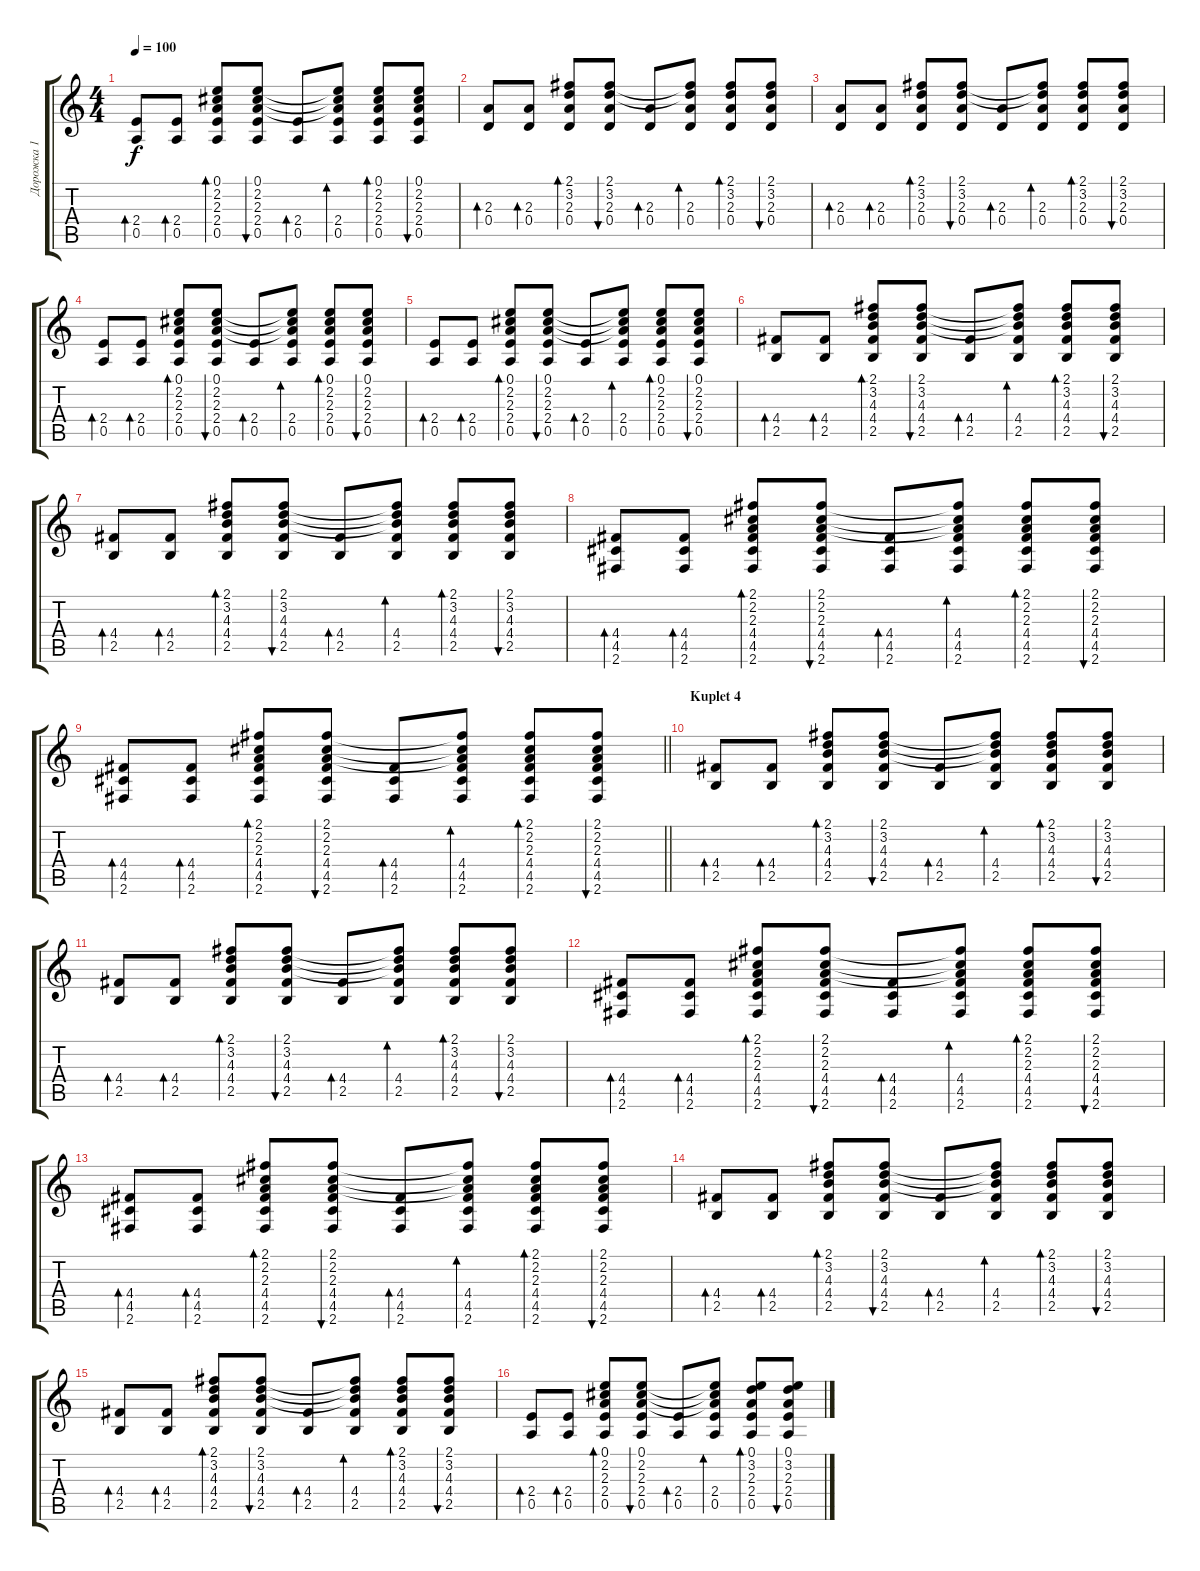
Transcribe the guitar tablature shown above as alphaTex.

\track ("Дорожка 1" "Дорожка 1") {instrument acousticguitarsteel}
\staff {score tabs}
\tuning (E4 B3 G3 D3 A2 E2) {hide}
\ts (4 4)
\tempo 100
\clef g2
\ks c
(2.4 0.5).8{bd 60 dy f} (2.4 0.5).8{bd 60} (0.1 2.2 2.3 2.4 0.5).8{bd 60} (0.1 2.2 2.3 2.4 0.5).8{bu 60} (2.4 0.5).8{bd 60} (0.1{t} 2.2{t} 2.3{t} 2.4 0.5).8{bd 60} (0.1 2.2 2.3 2.4 0.5).8{bd 60} (0.1 2.2 2.3 2.4 0.5).8{bu 60} |
(2.3 0.4).8{bd 60} (2.3 0.4).8{bd 60} (2.1 3.2 2.3 0.4).8{bd 60} (2.1 3.2 2.3 0.4).8{bu 60} (2.3 0.4).8{bd 60} (2.1{t} 3.2{t} 2.3 0.4).8{bd 60} (2.1 3.2 2.3 0.4).8{bd 60} (2.1 3.2 2.3 0.4).8{bu 60} |
(2.3 0.4).8{bd 60} (2.3 0.4).8{bd 60} (2.1 3.2 2.3 0.4).8{bd 60} (2.1 3.2 2.3 0.4).8{bu 60} (2.3 0.4).8{bd 60} (2.1{t} 3.2{t} 2.3 0.4).8{bd 60} (2.1 3.2 2.3 0.4).8{bd 60} (2.1 3.2 2.3 0.4).8{bu 60} |
(2.4 0.5).8{bd 60} (2.4 0.5).8{bd 60} (0.1 2.2 2.3 2.4 0.5).8{bd 60} (0.1 2.2 2.3 2.4 0.5).8{bu 60} (2.4 0.5).8{bd 60} (0.1{t} 2.2{t} 2.3{t} 2.4 0.5).8{bd 60} (0.1 2.2 2.3 2.4 0.5).8{bd 60} (0.1 2.2 2.3 2.4 0.5).8{bu 60} |
(2.4 0.5).8{bd 60} (2.4 0.5).8{bd 60} (0.1 2.2 2.3 2.4 0.5).8{bd 60} (0.1 2.2 2.3 2.4 0.5).8{bu 60} (2.4 0.5).8{bd 60} (0.1{t} 2.2{t} 2.3{t} 2.4 0.5).8{bd 60} (0.1 2.2 2.3 2.4 0.5).8{bd 60} (0.1 2.2 2.3 2.4 0.5).8{bu 60} |
(4.4 2.5).8{bd 60} (4.4 2.5).8{bd 60} (2.1 3.2 4.3 4.4 2.5).8{bd 60} (2.1 3.2 4.3 4.4 2.5).8{bu 60} (4.4 2.5).8{bd 60} (2.1{t} 3.2{t} 4.3{t} 4.4 2.5).8{bd 60} (2.1 3.2 4.3 4.4 2.5).8{bd 60} (2.1 3.2 4.3 4.4 2.5).8{bu 60} |
(4.4 2.5).8{bd 60} (4.4 2.5).8{bd 60} (2.1 3.2 4.3 4.4 2.5).8{bd 60} (2.1 3.2 4.3 4.4 2.5).8{bu 60} (4.4 2.5).8{bd 60} (2.1{t} 3.2{t} 4.3{t} 4.4 2.5).8{bd 60} (2.1 3.2 4.3 4.4 2.5).8{bd 60} (2.1 3.2 4.3 4.4 2.5).8{bu 60} |
(4.4 4.5 2.6).8{bd 60} (4.4 4.5 2.6).8{bd 60} (2.1 2.2 2.3 4.4 4.5 2.6).8{bd 60} (2.1 2.2 2.3 4.4 4.5 2.6).8{bu 60} (4.4 4.5 2.6).8{bd 60} (2.1{t} 2.2{t} 2.3{t} 4.4 4.5 2.6).8{bd 60} (2.1 2.2 2.3 4.4 4.5 2.6).8{bd 60} (2.1 2.2 2.3 4.4 4.5 2.6).8{bu 60} |
\barLineRight lightlight
(4.4 4.5 2.6).8{bd 60} (4.4 4.5 2.6).8{bd 60} (2.1 2.2 2.3 4.4 4.5 2.6).8{bd 60} (2.1 2.2 2.3 4.4 4.5 2.6).8{bu 60} (4.4 4.5 2.6).8{bd 60} (2.1{t} 2.2{t} 2.3{t} 4.4 4.5 2.6).8{bd 60} (2.1 2.2 2.3 4.4 4.5 2.6).8{bd 60} (2.1 2.2 2.3 4.4 4.5 2.6).8{bu 60} |
\section ("" "Kuplet 4")
(4.4 2.5).8{bd 60} (4.4 2.5).8{bd 60} (2.1 3.2 4.3 4.4 2.5).8{bd 60} (2.1 3.2 4.3 4.4 2.5).8{bu 60} (4.4 2.5).8{bd 60} (2.1{t} 3.2{t} 4.3{t} 4.4 2.5).8{bd 60} (2.1 3.2 4.3 4.4 2.5).8{bd 60} (2.1 3.2 4.3 4.4 2.5).8{bu 60} |
(4.4 2.5).8{bd 60} (4.4 2.5).8{bd 60} (2.1 3.2 4.3 4.4 2.5).8{bd 60} (2.1 3.2 4.3 4.4 2.5).8{bu 60} (4.4 2.5).8{bd 60} (2.1{t} 3.2{t} 4.3{t} 4.4 2.5).8{bd 60} (2.1 3.2 4.3 4.4 2.5).8{bd 60} (2.1 3.2 4.3 4.4 2.5).8{bu 60} |
(4.4 4.5 2.6).8{bd 60} (4.4 4.5 2.6).8{bd 60} (2.1 2.2 2.3 4.4 4.5 2.6).8{bd 60} (2.1 2.2 2.3 4.4 4.5 2.6).8{bu 60} (4.4 4.5 2.6).8{bd 60} (2.1{t} 2.2{t} 2.3{t} 4.4 4.5 2.6).8{bd 60} (2.1 2.2 2.3 4.4 4.5 2.6).8{bd 60} (2.1 2.2 2.3 4.4 4.5 2.6).8{bu 60} |
(4.4 4.5 2.6).8{bd 60} (4.4 4.5 2.6).8{bd 60} (2.1 2.2 2.3 4.4 4.5 2.6).8{bd 60} (2.1 2.2 2.3 4.4 4.5 2.6).8{bu 60} (4.4 4.5 2.6).8{bd 60} (2.1{t} 2.2{t} 2.3{t} 4.4 4.5 2.6).8{bd 60} (2.1 2.2 2.3 4.4 4.5 2.6).8{bd 60} (2.1 2.2 2.3 4.4 4.5 2.6).8{bu 60} |
(4.4 2.5).8{bd 60} (4.4 2.5).8{bd 60} (2.1 3.2 4.3 4.4 2.5).8{bd 60} (2.1 3.2 4.3 4.4 2.5).8{bu 60} (4.4 2.5).8{bd 60} (2.1{t} 3.2{t} 4.3{t} 4.4 2.5).8{bd 60} (2.1 3.2 4.3 4.4 2.5).8{bd 60} (2.1 3.2 4.3 4.4 2.5).8{bu 60} |
(4.4 2.5).8{bd 60} (4.4 2.5).8{bd 60} (2.1 3.2 4.3 4.4 2.5).8{bd 60} (2.1 3.2 4.3 4.4 2.5).8{bu 60} (4.4 2.5).8{bd 60} (2.1{t} 3.2{t} 4.3{t} 4.4 2.5).8{bd 60} (2.1 3.2 4.3 4.4 2.5).8{bd 60} (2.1 3.2 4.3 4.4 2.5).8{bu 60} |
(2.4 0.5).8{bd 60} (2.4 0.5).8{bd 60} (0.1 2.2 2.3 2.4 0.5).8{bd 60} (0.1 2.2 2.3 2.4 0.5).8{bu 60} (2.4 0.5).8{bd 60} (0.1{t} 2.2{t} 2.3{t} 2.4 0.5).8{bd 60} (0.1 3.2 2.3 2.4 0.5).8{bd 60} (0.1 3.2 2.3 2.4 0.5).8{bu 60}
